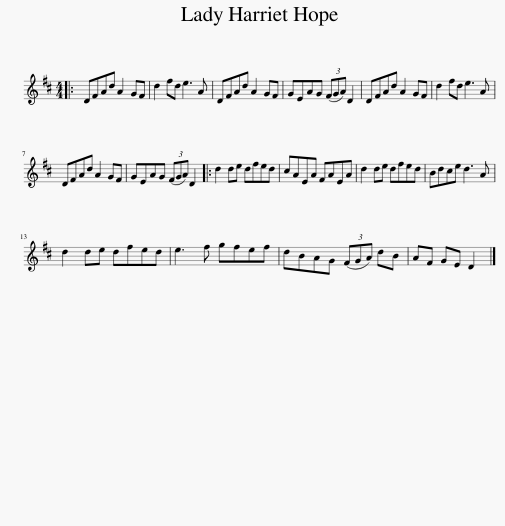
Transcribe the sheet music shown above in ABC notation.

X:1
L:1/8
M:4/4
I:linebreak $
K:D
V:1 treble
V:1
|: DFAd A2 GF | d2 fd e3 A | DFAd A2 GF | GEAG (3(FGA) D2 | DFAd A2 GF | %5
 d2 fd e3 A |$ DFAd A2 GF | GEAG (3(FGA) D2 |: d2 de dfed | cAEA FAEA | %10
 d2 de dfed | Bdce d3 A |$ d2 de dfed | e3 f gfef | dBAG (3(FGA) dB | %15
 AF GE D2 |] %16
